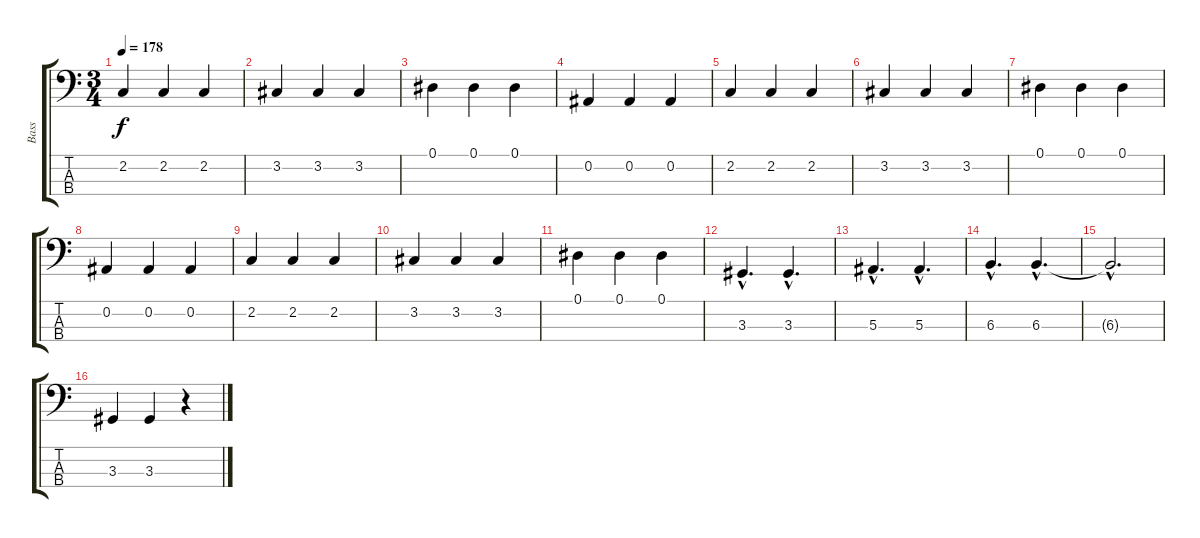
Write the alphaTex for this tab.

\track ("Bass" "Bass") {instrument electricbassfinger}
\staff {score tabs}
\tuning (Eb2 Bb1 F1 C1) {hide}
\ts (3 4)
\tempo 178
\clef f4
\ks c
2.2.4{dy f} 2.2.4 2.2.4 |
3.2.4 3.2.4 3.2.4 |
0.1.4 0.1.4 0.1.4 |
0.2.4 0.2.4 0.2.4 |
2.2.4 2.2.4 2.2.4 |
3.2.4 3.2.4 3.2.4 |
0.1.4 0.1.4 0.1.4 |
0.2.4 0.2.4 0.2.4 |
2.2.4 2.2.4 2.2.4 |
3.2.4 3.2.4 3.2.4 |
0.1.4 0.1.4 0.1.4 |
3.3{hac}.4{d} 3.3{hac}.4{d} |
5.3{hac}.4{d} 5.3{hac}.4{d} |
6.3{hac}.4{d} 6.3{hac}.4{d} |
6.3{hac t}.2{d} |
3.3.4 3.3.4 r.4
